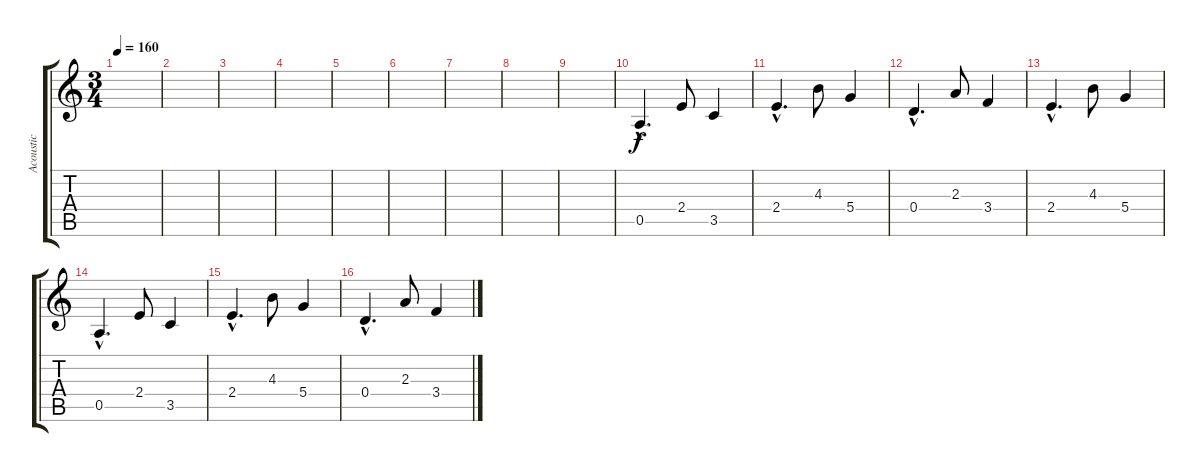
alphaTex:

\track ("Acoustic" "Acoustic") {instrument acousticguitarsteel}
\staff {score tabs}
\tuning (E4 B3 G3 D3 A2 E2) {hide}
\ts (3 4)
\tempo 160
\clef g2
\ks c
|
|
|
|
|
|
|
|
|
0.5{hac}.4{d} 2.4.8 3.5.4 |
2.4{hac}.4{d} 4.3.8 5.4.4 |
0.4{hac}.4{d} 2.3.8 3.4.4 |
2.4{hac}.4{d} 4.3.8 5.4.4 |
0.5{hac}.4{d} 2.4.8 3.5.4 |
2.4{hac}.4{d} 4.3.8 5.4.4 |
0.4{hac}.4{d} 2.3.8 3.4.4
